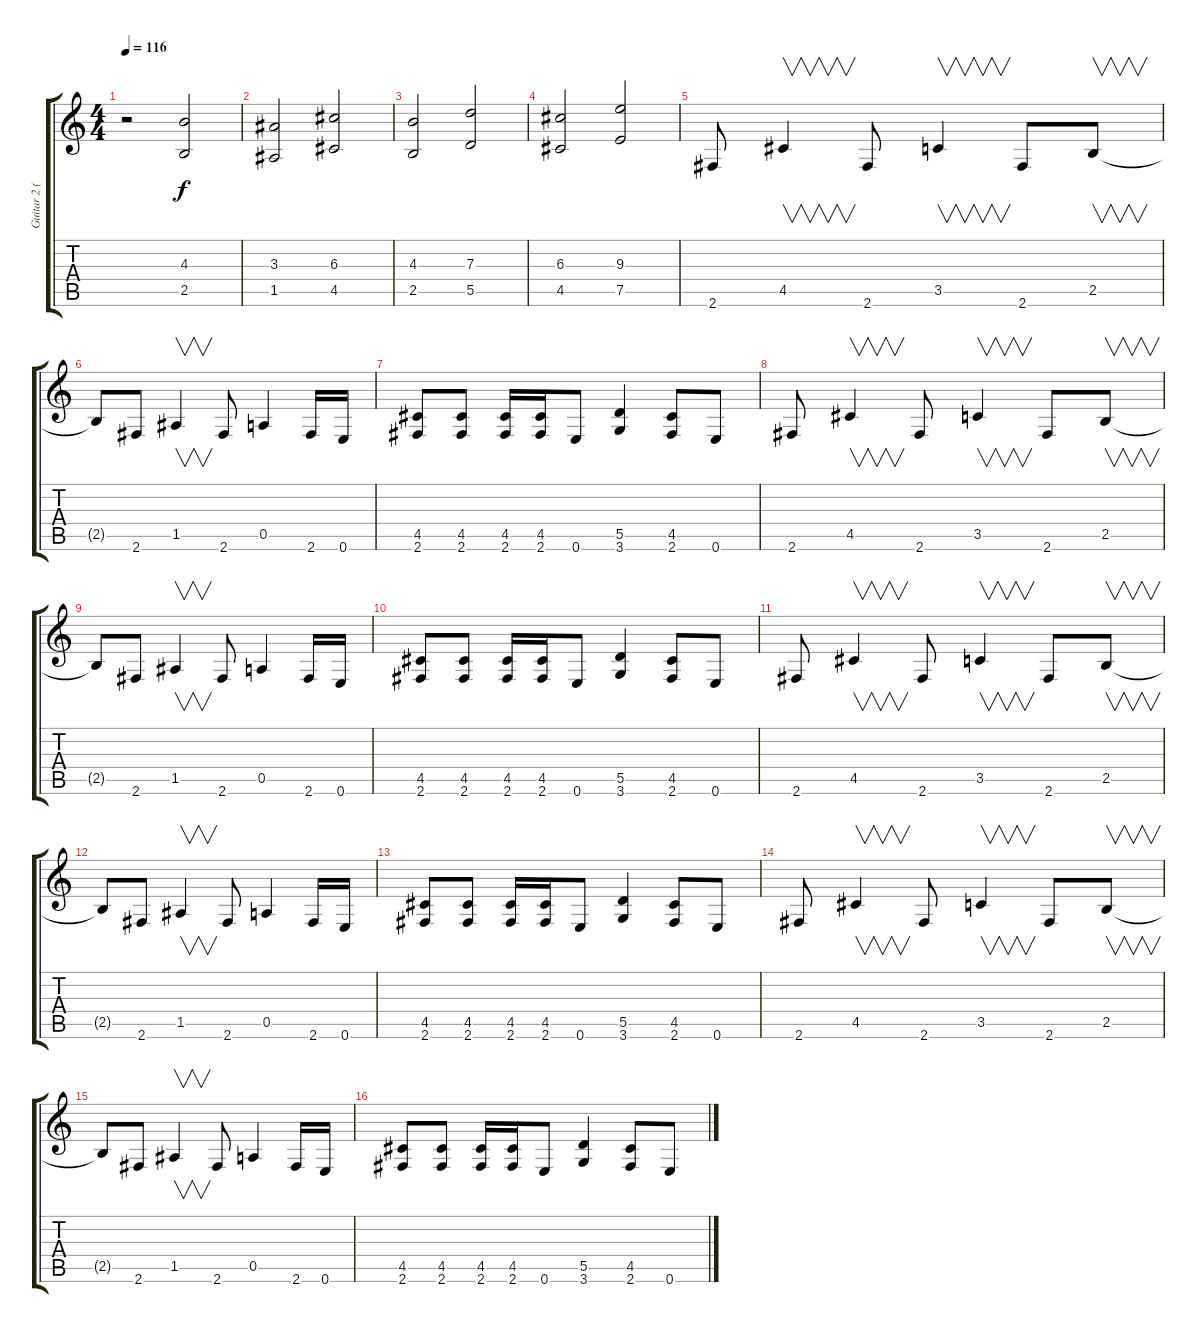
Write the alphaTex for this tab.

\track ("Guitar 2 (Distorted)" "Guitar 2 (") {instrument distortionguitar}
\staff {score tabs}
\tuning (E4 B3 G3 D3 A2 E2) {hide}
\ts (4 4)
\tempo 116
\clef g2
\ks c
r.2{dy f} (4.3 2.5).2 |
(3.3 1.5).2 (6.3 4.5).2 |
(4.3 2.5).2 (7.3 5.5).2 |
(6.3 4.5).2 (9.3 7.5).2 |
2.6.8 4.5.4{v} 2.6.8 3.5.4{v} 2.6.8 2.5.8{v} |
2.5{t}.8 2.6.8 1.5.4{v} 2.6.8 0.5.4 2.6.16 0.6.16 |
(4.5 2.6).8 (4.5 2.6).8 (4.5 2.6).16 (4.5 2.6).16 0.6.8 (5.5 3.6).4 (4.5 2.6).8 0.6.8 |
2.6.8 4.5.4{v} 2.6.8 3.5.4{v} 2.6.8 2.5.8{v} |
2.5{t}.8 2.6.8 1.5.4{v} 2.6.8 0.5.4 2.6.16 0.6.16 |
(4.5 2.6).8 (4.5 2.6).8 (4.5 2.6).16 (4.5 2.6).16 0.6.8 (5.5 3.6).4 (4.5 2.6).8 0.6.8 |
2.6.8 4.5.4{v} 2.6.8 3.5.4{v} 2.6.8 2.5.8{v} |
2.5{t}.8 2.6.8 1.5.4{v} 2.6.8 0.5.4 2.6.16 0.6.16 |
(4.5 2.6).8 (4.5 2.6).8 (4.5 2.6).16 (4.5 2.6).16 0.6.8 (5.5 3.6).4 (4.5 2.6).8 0.6.8 |
2.6.8 4.5.4{v} 2.6.8 3.5.4{v} 2.6.8 2.5.8{v} |
2.5{t}.8 2.6.8 1.5.4{v} 2.6.8 0.5.4 2.6.16 0.6.16 |
(4.5 2.6).8 (4.5 2.6).8 (4.5 2.6).16 (4.5 2.6).16 0.6.8 (5.5 3.6).4 (4.5 2.6).8 0.6.8
